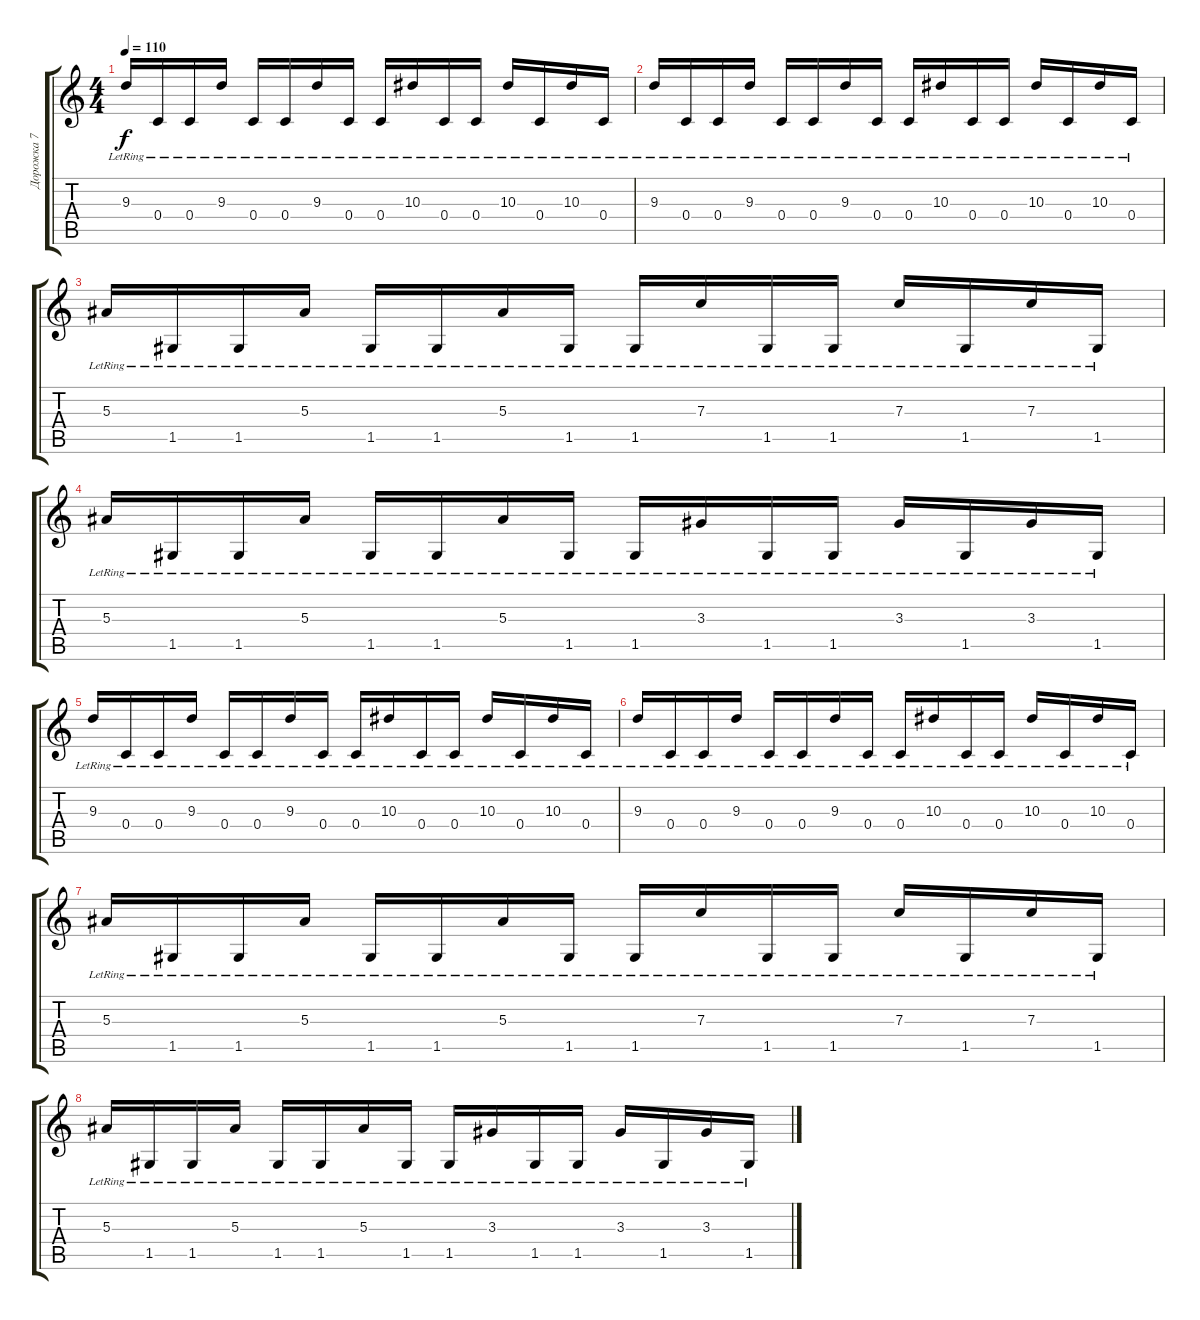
\track ("Дорожка 7" "Дорожка 7") {instrument acousticguitarsteel}
\staff {score tabs}
\tuning (D4 A3 F3 C3 G2 D2) {hide}
\ts (4 4)
\tempo 110
\clef g2
\ks c
9.3{lr}.16{dy f instrument acousticguitarsteel} 0.4{lr}.16 0.4{lr}.16 9.3{lr}.16 0.4{lr}.16 0.4{lr}.16 9.3{lr}.16 0.4{lr}.16 0.4{lr}.16 10.3{lr}.16 0.4{lr}.16 0.4{lr}.16 10.3{lr}.16 0.4{lr}.16 10.3{lr}.16 0.4{lr}.16 |
9.3{lr}.16 0.4{lr}.16 0.4{lr}.16 9.3{lr}.16 0.4{lr}.16 0.4{lr}.16 9.3{lr}.16 0.4{lr}.16 0.4{lr}.16 10.3{lr}.16 0.4{lr}.16 0.4{lr}.16 10.3{lr}.16 0.4{lr}.16 10.3{lr}.16 0.4{lr}.16 |
5.3{lr}.16 1.5{lr}.16 1.5{lr}.16 5.3{lr}.16 1.5{lr}.16 1.5{lr}.16 5.3{lr}.16 1.5{lr}.16 1.5{lr}.16 7.3{lr}.16 1.5{lr}.16 1.5{lr}.16 7.3{lr}.16 1.5{lr}.16 7.3{lr}.16 1.5{lr}.16 |
5.3{lr}.16 1.5{lr}.16 1.5{lr}.16 5.3{lr}.16 1.5{lr}.16 1.5{lr}.16 5.3{lr}.16 1.5{lr}.16 1.5{lr}.16 3.3{lr}.16 1.5{lr}.16 1.5{lr}.16 3.3{lr}.16 1.5{lr}.16 3.3{lr}.16 1.5{lr}.16 |
9.3{lr}.16 0.4{lr}.16 0.4{lr}.16 9.3{lr}.16 0.4{lr}.16 0.4{lr}.16 9.3{lr}.16 0.4{lr}.16 0.4{lr}.16 10.3{lr}.16 0.4{lr}.16 0.4{lr}.16 10.3{lr}.16 0.4{lr}.16 10.3{lr}.16 0.4{lr}.16 |
9.3{lr}.16 0.4{lr}.16 0.4{lr}.16 9.3{lr}.16 0.4{lr}.16 0.4{lr}.16 9.3{lr}.16 0.4{lr}.16 0.4{lr}.16 10.3{lr}.16 0.4{lr}.16 0.4{lr}.16 10.3{lr}.16 0.4{lr}.16 10.3{lr}.16 0.4{lr}.16 |
5.3{lr}.16 1.5{lr}.16 1.5{lr}.16 5.3{lr}.16 1.5{lr}.16 1.5{lr}.16 5.3{lr}.16 1.5{lr}.16 1.5{lr}.16 7.3{lr}.16 1.5{lr}.16 1.5{lr}.16 7.3{lr}.16 1.5{lr}.16 7.3{lr}.16 1.5{lr}.16 |
5.3{lr}.16 1.5{lr}.16 1.5{lr}.16 5.3{lr}.16 1.5{lr}.16 1.5{lr}.16 5.3{lr}.16 1.5{lr}.16 1.5{lr}.16 3.3{lr}.16 1.5{lr}.16 1.5{lr}.16 3.3{lr}.16 1.5{lr}.16 3.3{lr}.16 1.5{lr}.16
